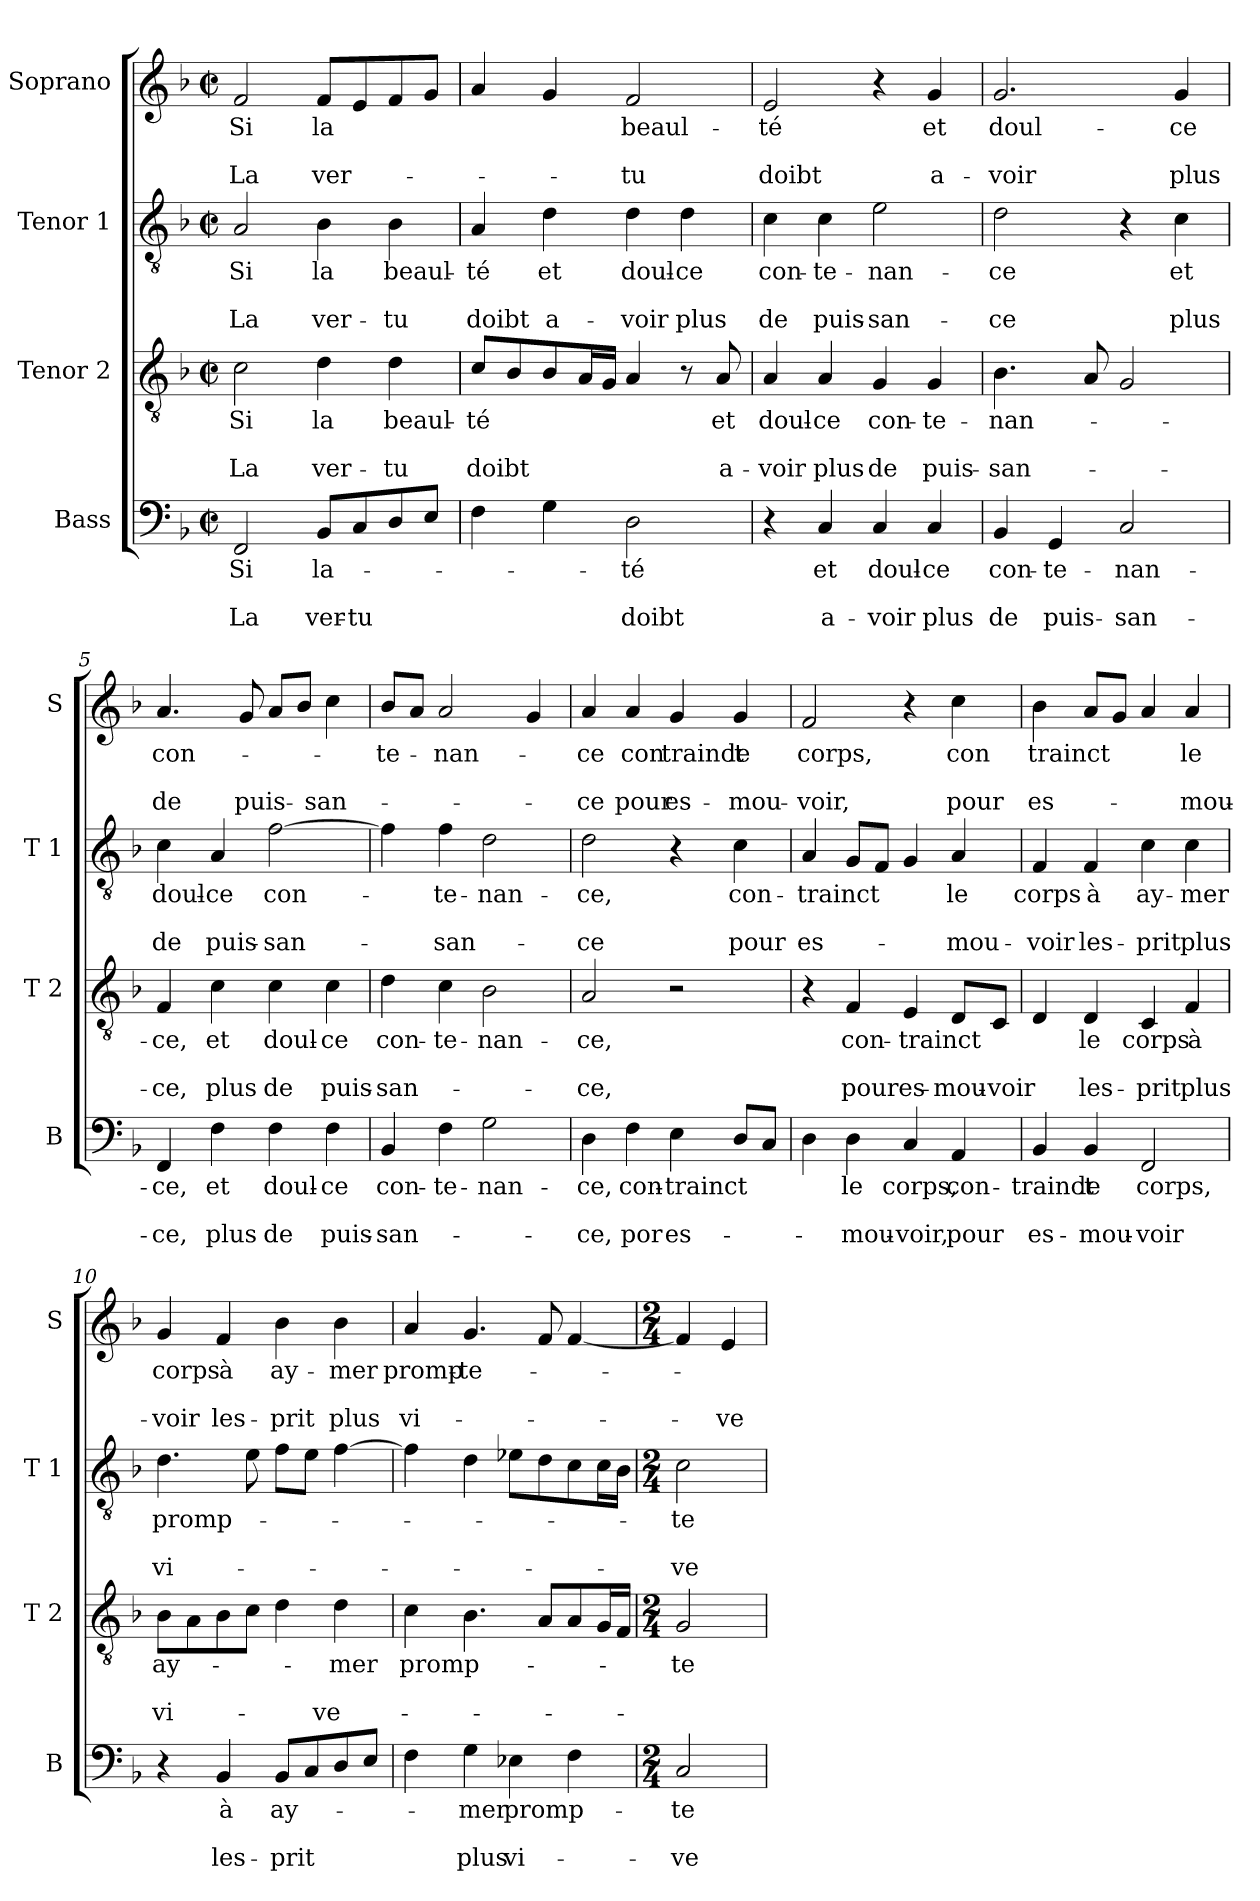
**kern	**text	**text	**text	**kern	**text	**text	**text	**kern	**text	**text	**text	**kern	**text	**text	**text
*part4	*part4	*part4	*part4	*part3	*part3	*part3	*part3	*part2	*part2	*part2	*part2	*part1	*part1	*part1	*part1
*staff4	*staff4	*staff4	*staff4	*staff3	*staff3	*staff3	*staff3	*staff2	*staff2	*staff2	*staff2	*staff1	*staff1	*staff1	*staff1
*I"Bass	*	*	*	*I"Tenor 2	*	*	*	*I"Tenor 1	*	*	*	*I"Soprano	*	*	*
*I'B	*	*	*	*I'T 2	*	*	*	*I'T 1	*	*	*	*I'S	*	*	*
*clefF4	*	*	*	*clefGv2	*	*	*	*clefGv2	*	*	*	*clefG2	*	*	*
*k[b-]	*	*	*	*k[b-]	*	*	*	*k[b-]	*	*	*	*k[b-]	*	*	*
*F:	*	*	*	*F:	*	*	*	*F:	*	*	*	*F:	*	*	*
*M2/2	*	*	*	*M2/2	*	*	*	*M2/2	*	*	*	*M2/2	*	*	*
*met(c|)	*	*	*	*met(c|)	*	*	*	*met(c|)	*	*	*	*met(c|)	*	*	*
=1	=1	=1	=1	=1	=1	=1	=1	=1	=1	=1	=1	=1	=1	=1	=1
!	!LO:LY:b	!	!LO:LY:b	!	!LO:LY:b	!	!LO:LY:b	!	!LO:LY:b	!	!LO:LY:b	!	!LO:LY:b	!	!LO:LY:b
2FF/	Si	.	La	2c\	Si	.	La	2A/	Si	.	La	2f/	Si	.	La
!	!LO:LY:b	!	!LO:LY:b	!	!LO:LY:b	!	!LO:LY:b	!	!LO:LY:b	!	!LO:LY:b	!	!LO:LY:b	!	!LO:LY:b
8BB-/L	la-	.	ver-	4d\	la	.	ver-	4B-\	la	.	ver-	8f/L	la	.	ver-
!	!	!	!LO:LY:b	!	!	!	!	!	!	!	!	!	!	!	!
8C/	.	.	-tu	.	.	.	.	.	.	.	.	8e/	.	.	.
!	!	!	!	!	!LO:LY:b	!	!LO:LY:b	!	!LO:LY:b	!	!LO:LY:b	!	!	!	!
8D/	.	.	.	4d\	beaul-	.	-tu	4B-\	beaul-	.	-tu	8f/	.	.	.
8E/J	.	.	.	.	.	.	.	.	.	.	.	8g/J	.	.	.
=2	=2	=2	=2	=2	=2	=2	=2	=2	=2	=2	=2	=2	=2	=2	=2
!	!	!	!	!	!LO:LY:b	!	!LO:LY:b	!	!LO:LY:b	!	!LO:LY:b	!	!	!	!
4F\	.	.	.	8c/L	-té	.	doibt	4A/	-té	.	doibt	4a/	.	.	.
.	.	.	.	8B-/	.	.	.	.	.	.	.	.	.	.	.
!	!	!	!	!	!	!	!	!	!LO:LY:b	!	!LO:LY:b	!	!	!	!
4G\	.	.	.	8B-/	.	.	.	4d\	et	.	a-	4g/	.	.	.
.	.	.	.	16A/L	.	.	.	.	.	.	.	.	.	.	.
.	.	.	.	16G/JJ	.	.	.	.	.	.	.	.	.	.	.
!	!LO:LY:b	!	!LO:LY:b	!	!	!	!	!	!LO:LY:b	!	!LO:LY:b	!	!LO:LY:b	!	!LO:LY:b
2D\	-té	.	doibt	4A/	.	.	.	4d\	doul-	.	-voir	2f/	beaul-	.	-tu
!	!	!	!	!	!	!	!	!	!LO:LY:b	!	!LO:LY:b	!	!	!	!
.	.	.	.	8r	.	.	.	4d\	-ce	.	plus	.	.	.	.
!	!	!	!	!	!LO:LY:b	!	!LO:LY:b	!	!	!	!	!	!	!	!
.	.	.	.	8A/	et	.	a-	.	.	.	.	.	.	.	.
=3	=3	=3	=3	=3	=3	=3	=3	=3	=3	=3	=3	=3	=3	=3	=3
!	!	!	!	!	!LO:LY:b	!	!LO:LY:b	!	!LO:LY:b	!	!LO:LY:b	!	!LO:LY:b	!	!LO:LY:b
4r	.	.	.	4A/	doul-	.	-voir	4c\	con-	.	de	2e/	-té	.	doibt
!	!LO:LY:b	!	!LO:LY:b	!	!LO:LY:b	!	!LO:LY:b	!	!LO:LY:b	!	!LO:LY:b	!	!	!	!
4C/	et	.	a-	4A/	-ce	.	plus	4c\	-te-	.	puis-	.	.	.	.
!	!LO:LY:b	!	!LO:LY:b	!	!LO:LY:b	!	!LO:LY:b	!	!LO:LY:b	!	!LO:LY:b	!	!	!	!
4C/	doul-	.	-voir	4G/	con-	.	de	2e\	-nan-	.	-san-	4r	.	.	.
!	!LO:LY:b	!	!LO:LY:b	!	!LO:LY:b	!	!LO:LY:b	!	!	!	!	!	!LO:LY:b	!	!LO:LY:b
4C/	-ce	.	plus	4G/	-te-	.	puis-	.	.	.	.	4g/	et	.	a-
=4	=4	=4	=4	=4	=4	=4	=4	=4	=4	=4	=4	=4	=4	=4	=4
!	!LO:LY:b	!	!LO:LY:b	!	!LO:LY:b	!	!LO:LY:b	!	!LO:LY:b	!	!LO:LY:b	!	!LO:LY:b	!	!LO:LY:b
4BB-/	con-	.	de	4.B-\	-nan-	.	-san-	2d\	-ce	.	-ce	2.g/	doul-	.	-voir
!	!LO:LY:b	!	!LO:LY:b	!	!	!	!	!	!	!	!	!	!	!	!
4GG/	-te-	.	puis-	.	.	.	.	.	.	.	.	.	.	.	.
.	.	.	.	8A/	.	.	.	.	.	.	.	.	.	.	.
!	!LO:LY:b	!	!LO:LY:b	!	!	!	!	!	!	!	!	!	!	!	!
2C/	-nan-	.	-san-	2G/	.	.	.	4r	.	.	.	.	.	.	.
!	!	!	!	!	!	!	!	!	!LO:LY:b	!	!LO:LY:b	!	!LO:LY:b	!	!LO:LY:b
.	.	.	.	.	.	.	.	4c\	et	.	plus	4g/	-ce	.	plus
=5	=5	=5	=5	=5	=5	=5	=5	=5	=5	=5	=5	=5	=5	=5	=5
!	!LO:LY:b	!	!LO:LY:b	!	!LO:LY:b	!	!LO:LY:b	!	!LO:LY:b	!	!LO:LY:b	!	!LO:LY:b	!	!LO:LY:b
4FF/	-ce,	.	-ce,	4F/	-ce,	.	-ce,	4c\	doul-	.	de	4.a/	con-	.	de
!	!LO:LY:b	!	!LO:LY:b	!	!LO:LY:b	!	!LO:LY:b	!	!LO:LY:b	!	!LO:LY:b	!	!	!	!
4F\	et	.	plus	4c\	et	.	plus	4A/	-ce	.	puis-	.	.	.	.
!	!	!	!	!	!	!	!	!	!	!	!	!	!	!	!LO:LY:b
.	.	.	.	.	.	.	.	.	.	.	.	8g/	.	.	puis-
!	!LO:LY:b	!	!LO:LY:b	!	!LO:LY:b	!	!LO:LY:b	!	!LO:LY:b	!	!LO:LY:b	!	!	!	!
4F\	doul-	.	de	4c\	doul-	.	de	[2f\	con-	.	-san-	8a/L	.	.	.
.	.	.	.	.	.	.	.	.	.	.	.	8b-/J	.	.	.
!	!LO:LY:b	!	!LO:LY:b	!	!LO:LY:b	!	!LO:LY:b	!	!	!	!	!	!	!	!LO:LY:b
4F\	-ce	.	puis-	4c\	-ce	.	puis-	.	.	.	.	4cc\	.	.	-san-
!!LO:LB:g=z
=6	=6	=6	=6	=6	=6	=6	=6	=6	=6	=6	=6	=6	=6	=6	=6
!	!LO:LY:b	!	!LO:LY:b	!	!LO:LY:b	!	!LO:LY:b	!	!	!	!	!	!LO:LY:b	!	!
4BB-/	con-	.	-san-	4d\	con-	.	-san-	4f\]	.	.	.	8b-/L	-te-	.	.
.	.	.	.	.	.	.	.	.	.	.	.	8a/J	.	.	.
!	!LO:LY:b	!	!	!	!LO:LY:b	!	!	!	!LO:LY:b	!	!LO:LY:b	!	!LO:LY:b	!	!
4F\	-te-	.	.	4c\	-te-	.	.	4f\	-te-	.	-san-	2a/	-nan-	.	.
!	!LO:LY:b	!	!	!	!LO:LY:b	!	!	!	!LO:LY:b	!	!	!	!	!	!
2G\	-nan-	.	.	2B-\	-nan-	.	.	2d\	-nan-	.	.	.	.	.	.
.	.	.	.	.	.	.	.	.	.	.	.	4g/	.	.	.
=7	=7	=7	=7	=7	=7	=7	=7	=7	=7	=7	=7	=7	=7	=7	=7
!	!LO:LY:b	!	!LO:LY:b	!	!LO:LY:b	!	!LO:LY:b	!	!LO:LY:b	!	!LO:LY:b	!	!LO:LY:b	!	!LO:LY:b
4D\	-ce,	.	-ce,	2A/	-ce,	.	-ce,	2d\	-ce,	.	-ce	4a/	-ce	.	-ce
!	!LO:LY:b	!	!LO:LY:b	!	!	!	!	!	!	!	!	!	!LO:LY:b	!	!LO:LY:b
4F\	con-	.	por	.	.	.	.	.	.	.	.	4a/	con	.	pour
!	!LO:LY:b	!	!LO:LY:b	!	!	!	!	!	!	!	!	!	!LO:LY:b	!	!LO:LY:b
4E\	-trainct	.	es-	2r	.	.	.	4r	.	.	.	4g/	trainct	.	es-
!	!	!	!	!	!	!	!	!	!LO:LY:b	!	!LO:LY:b	!	!LO:LY:b	!	!LO:LY:b
8D/L	.	.	.	.	.	.	.	4c\	con-	.	pour	4g/	le	.	-mou-
8C/J	.	.	.	.	.	.	.	.	.	.	.	.	.	.	.
=8	=8	=8	=8	=8	=8	=8	=8	=8	=8	=8	=8	=8	=8	=8	=8
!	!	!	!	!	!	!	!	!	!LO:LY:b	!	!LO:LY:b	!	!LO:LY:b	!	!LO:LY:b
4D\	.	.	.	4r	.	.	.	4A/	-trainct	.	es-	2f/	corps,	.	-voir,
!	!LO:LY:b	!	!LO:LY:b	!	!LO:LY:b	!	!LO:LY:b	!	!	!	!	!	!	!	!
4D\	le	.	-mou-	4F/	con-	.	pour	8G/L	.	.	.	.	.	.	.
.	.	.	.	.	.	.	.	8F/J	.	.	.	.	.	.	.
!	!LO:LY:b	!	!LO:LY:b	!	!LO:LY:b	!	!LO:LY:b	!	!	!	!	!	!	!	!
4C/	corps,	.	-voir,	4E/	-trainct	.	es-	4G/	.	.	.	4r	.	.	.
!	!LO:LY:b	!	!LO:LY:b	!	!	!	!LO:LY:b	!	!LO:LY:b	!	!LO:LY:b	!	!LO:LY:b	!	!LO:LY:b
4AA/	con-	.	pour	8D/L	.	.	-mou-	4A/	le	.	-mou-	4cc\	con	.	pour
!	!	!	!	!	!	!	!LO:LY:b	!	!	!	!	!	!	!	!
.	.	.	.	8C/J	.	.	-voir	.	.	.	.	.	.	.	.
=9	=9	=9	=9	=9	=9	=9	=9	=9	=9	=9	=9	=9	=9	=9	=9
!	!LO:LY:b	!	!LO:LY:b	!	!	!	!	!	!LO:LY:b	!	!LO:LY:b	!	!LO:LY:b	!	!LO:LY:b
4BB-/	-trainct	.	es-	4D/	.	.	.	4F/	corps	.	-voir	4b-\	trainct	.	es-
!	!LO:LY:b	!	!LO:LY:b	!	!LO:LY:b	!	!LO:LY:b	!	!LO:LY:b	!	!LO:LY:b	!	!	!	!
4BB-/	le	.	-mou-	4D/	le	.	les-	4F/	à	.	les-	8a/L	.	.	.
.	.	.	.	.	.	.	.	.	.	.	.	8g/J	.	.	.
!	!LO:LY:b	!	!LO:LY:b	!	!LO:LY:b	!	!LO:LY:b	!	!LO:LY:b	!	!LO:LY:b	!	!	!	!
2FF/	corps,	.	-voir	4C/	corps	.	-prit	4c\	ay-	.	-prit	4a/	.	.	.
!	!	!	!	!	!LO:LY:b	!	!LO:LY:b	!	!LO:LY:b	!	!LO:LY:b	!	!LO:LY:b	!	!LO:LY:b
.	.	.	.	4F/	à	.	plus	4c\	-mer	.	plus	4a/	le	.	-mou-
=10	=10	=10	=10	=10	=10	=10	=10	=10	=10	=10	=10	=10	=10	=10	=10
!	!	!	!	!	!LO:LY:b	!	!LO:LY:b	!	!LO:LY:b	!	!LO:LY:b	!	!LO:LY:b	!	!LO:LY:b
4r	.	.	.	8B-\L	ay-	.	vi-	4.d\	promp-	.	vi-	4g/	corps	.	-voir
.	.	.	.	8A\	.	.	.	.	.	.	.	.	.	.	.
!	!LO:LY:b	!	!LO:LY:b	!	!	!	!	!	!	!	!	!	!LO:LY:b	!	!LO:LY:b
4BB-/	à	.	les-	8B-\	.	.	.	.	.	.	.	4f/	à	.	les-
.	.	.	.	8c\J	.	.	.	8e\	.	.	.	.	.	.	.
!	!LO:LY:b	!	!LO:LY:b	!	!	!	!	!	!	!	!	!	!LO:LY:b	!	!LO:LY:b
8BB-/L	ay-	.	-prit	4d\	.	.	.	8f\L	.	.	.	4b-\	ay-	.	-prit
8C/	.	.	.	.	.	.	.	8e\J	.	.	.	.	.	.	.
!	!	!	!	!	!LO:LY:b	!	!LO:LY:b	!	!	!	!	!	!LO:LY:b	!	!LO:LY:b
8D/	.	.	.	4d\	-mer	.	-ve-	[4f\	.	.	.	4b-\	-mer	.	plus
8E/J	.	.	.	.	.	.	.	.	.	.	.	.	.	.	.
!!LO:PB:g=z
=11	=11	=11	=11	=11	=11	=11	=11	=11	=11	=11	=11	=11	=11	=11	=11
!	!	!	!	!	!LO:LY:b	!	!	!	!	!	!	!	!LO:LY:b	!	!LO:LY:b
4F\	.	.	.	4c\	promp-	.	.	4f\]	.	.	.	4a/	promp-	.	vi-
!	!LO:LY:b	!	!LO:LY:b	!	!	!	!	!	!	!	!	!	!LO:LY:b	!	!
4G\	-mer	.	plus	4.B-\	.	.	.	4d\	.	.	.	4.g/	-te-	.	.
!	!LO:LY:b	!	!LO:LY:b	!	!	!	!	!	!	!	!	!	!	!	!
4E-X\	promp-	.	vi-	.	.	.	.	8e-X\L	.	.	.	.	.	.	.
.	.	.	.	8A/L	.	.	.	8d\	.	.	.	8f/	.	.	.
4F\	.	.	.	8A/	.	.	.	8c\	.	.	.	[4f/	.	.	.
.	.	.	.	16G/L	.	.	.	16c\L	.	.	.	.	.	.	.
.	.	.	.	16F/JJ	.	.	.	16B-\JJ	.	.	.	.	.	.	.
=12	=12	=12	=12	=12	=12	=12	=12	=12	=12	=12	=12	=12	=12	=12	=12
*M2/4	*	*	*	*M2/4	*	*	*	*M2/4	*	*	*	*M2/4	*	*	*
!	!LO:LY:b	!	!LO:LY:b	!	!LO:LY:b	!	!	!	!LO:LY:b	!	!LO:LY:b	!	!	!	!
2C/	-te-	.	-ve-	2G/	-te-	.	.	2c\	-te-	.	-ve-	4f/]	.	.	.
!	!	!	!	!	!	!	!	!	!	!	!	!	!	!	!LO:LY:b
.	.	.	.	.	.	.	.	.	.	.	.	4e/	.	.	-ve-
=	=	=	=	=	=	=	=	=	=	=	=	=	=	=	=
*-	*-	*-	*-	*-	*-	*-	*-	*-	*-	*-	*-	*-	*-	*-	*-
